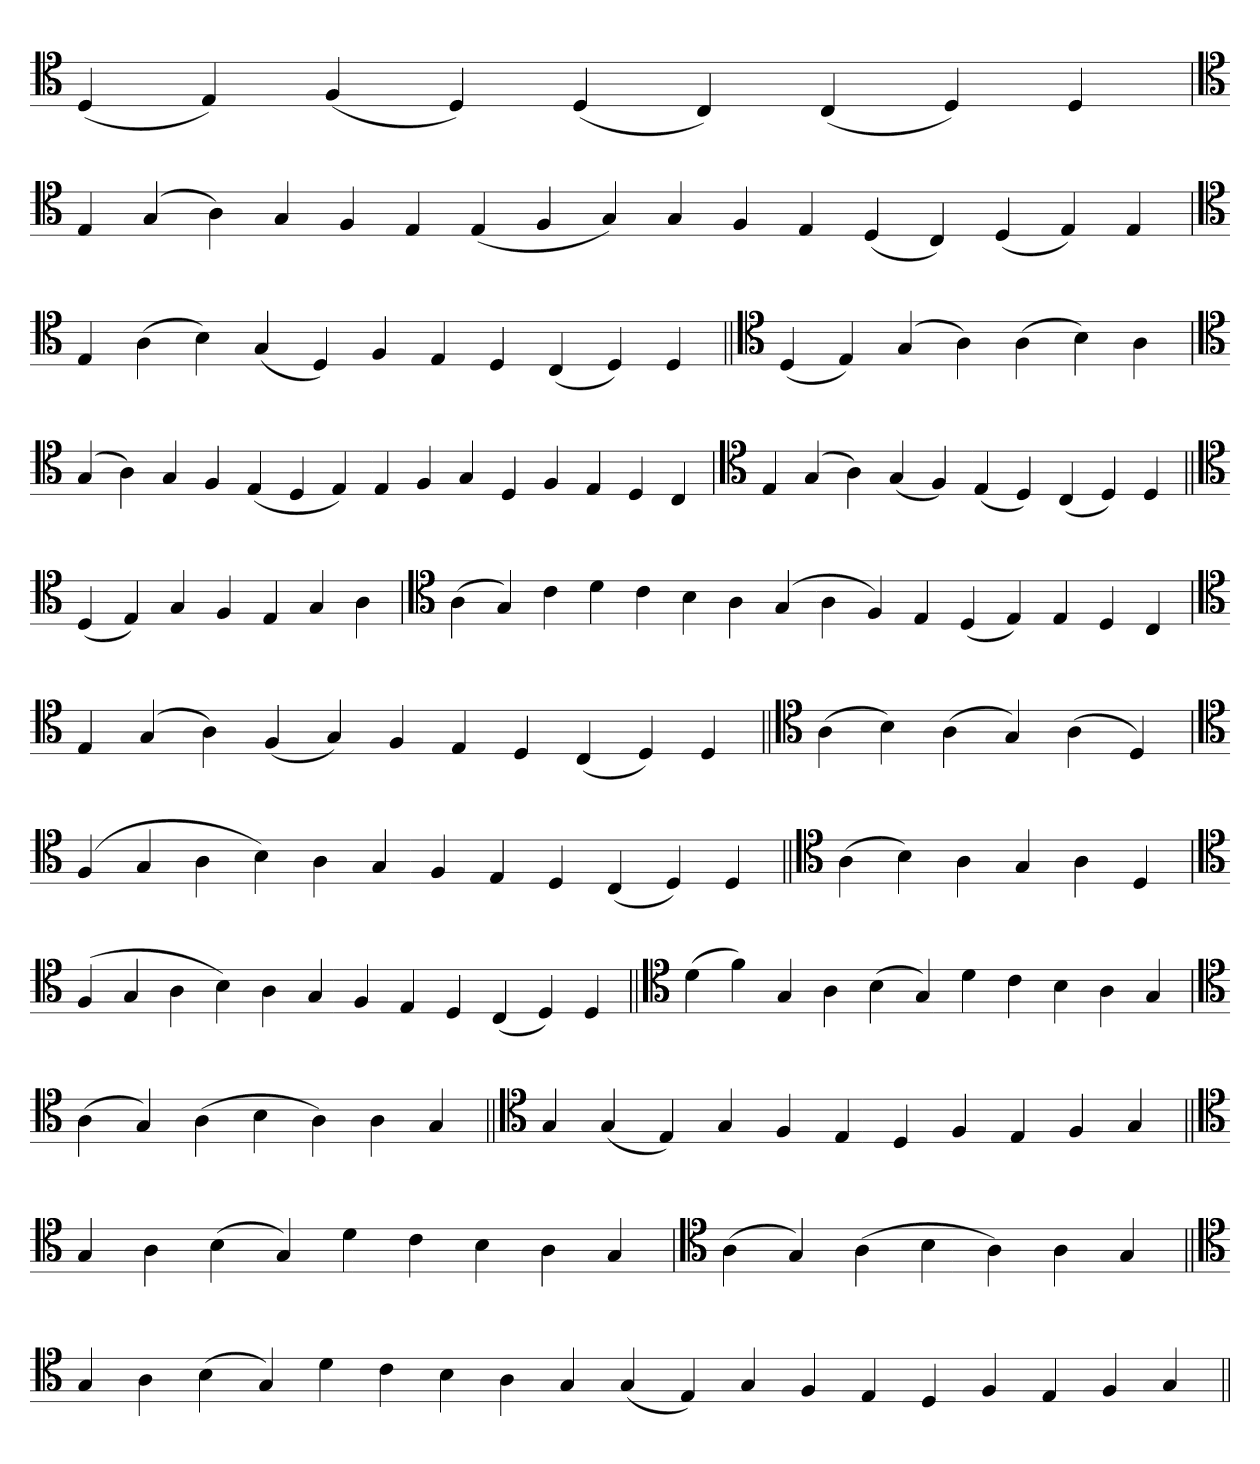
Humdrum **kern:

**kern
*part1
*staff1
*clefC4
=
(4D
4E)
(4F
4D)
(4D
4C)
(4C
4D)
4D
=`
*clefC4
4E
(4G
4A)
4G
4F
4E
(4E
4F
4G)
4G
4F
4E
(4D
4C)
(4D
4E)
4E
='
*clefC4
4E
(4A
4B)
(4G
4D)
4F
4E
4D
(4C
4D)
4D
=||
*clefC4
(4D
4E)
(4G
4A)
(4A
4B)
4A
=`
*clefC4
(4G
4A)
4G
4F
(4E
4D
4E)
4E
4F
4G
4D
4F
4E
4D
4C
='
*clefC4
4E
(4G
4A)
(4G
4F)
(4E
4D)
(4C
4D)
4D
=||
*clefC4
(4D
4E)
4G
4F
4E
4G
4A
=`
*clefC4
(4A
4G)
4c
4d
4c
4B
4A
(4G
4A
4F)
4E
(4D
4E)
4E
4D
4C
='
*clefC4
4E
(4G
4A)
(4F
4G)
4F
4E
4D
(4C
4D)
4D
=||
*clefC4
(4A
4B)
(4A
4G)
(4A
4D)
=`
*clefC4
(4F
4G
4A
4B)
4A
4G
4F
4E
4D
(4C
4D)
4D
=||
*clefC4
(4A
4B)
4A
4G
4A
4D
=`
*clefC4
(4F
4G
4A
4B)
4A
4G
4F
4E
4D
(4C
4D)
4D
=||
*clefC4
(4d
4f)
4G
4A
(4B
4G)
4d
4c
4B
4A
4G
=`
*clefC4
(4A
4G)
(4A
4B
4A)
4A
4G
=||
*clefC4
4G
(4G
4E)
4G
4F
4E
4D
4F
4E
4F
4G
=||
*clefC4
4G
4A
(4B
4G)
4d
4c
4B
4A
4G
=`
*clefC4
(4A
4G)
(4A
4B
4A)
4A
4G
=||
*clefC4
4G
4A
(4B
4G)
4d
4c
4B
4A
4G
(4G
4E)
4G
4F
4E
4D
4F
4E
4F
4G
=||
*-
